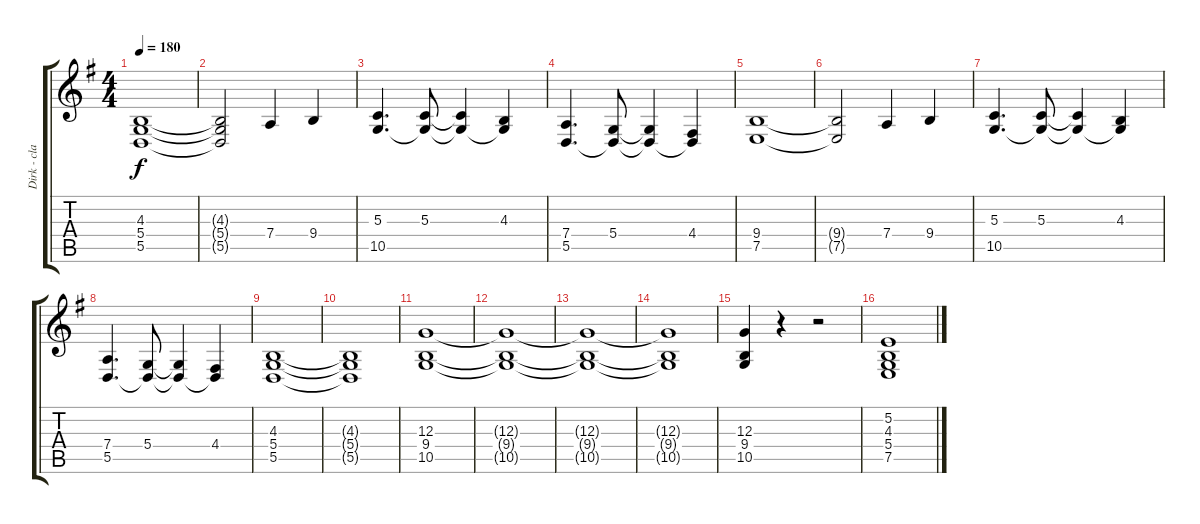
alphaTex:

\track ("Dirk - clavier" "Dirk - cla") {instrument stringensemble1}
\staff {score tabs}
\tuning (E4 B3 G3 D3 A2 E2) {hide}
\ts (4 4)
\tempo 180
\clef g2
\ks g
(4.3 5.4 5.5).1{dy f} |
(4.3{t} 5.4{t} 5.5{t}).2 7.4.4 9.4.4 |
(5.3 10.5).4{d} (5.3 10.5{t}).8 (5.3{t} 10.5{t}).4 (4.3 10.5{t}).4 |
(7.4 5.5).4{d} (5.4 5.5{t}).8 (5.4{t} 5.5{t}).4 (4.4 5.5{t}).4 |
(9.4 7.5).1 |
(9.4{t} 7.5{t}).2 7.4.4 9.4.4 |
(5.3 10.5).4{d} (5.3 10.5{t}).8 (5.3{t} 10.5{t}).4 (4.3 10.5{t}).4 |
(7.4 5.5).4{d} (5.4 5.5{t}).8 (5.4{t} 5.5{t}).4 (4.4 5.5{t}).4 |
(4.3 5.4 5.5).1 |
(4.3{t} 5.4{t} 5.5{t}).1 |
(12.3 9.4 10.5).1 |
(12.3{t} 9.4{t} 10.5{t}).1 |
(12.3{t} 9.4{t} 10.5{t}).1 |
(12.3{t} 9.4{t} 10.5{t}).1 |
(12.3 9.4 10.5).4 r.4 r.2 |
(5.2 4.3 5.4 7.5).1
